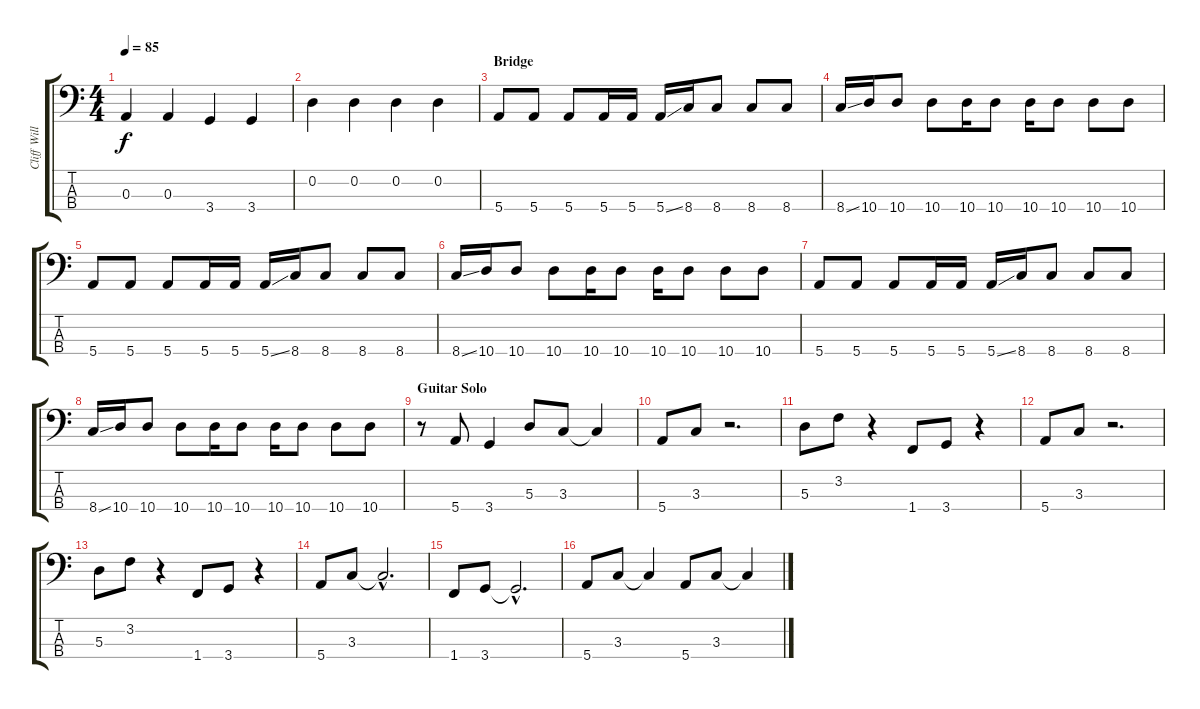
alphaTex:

\track ("Cliff Williams" "Cliff Will") {instrument electricbasspick}
\staff {score tabs}
\tuning (G2 D2 A1 E1) {hide}
\ts (4 4)
\tempo 85
\clef f4
\ks c
0.3.4{dy f} 0.3.4 3.4.4 3.4.4 |
0.2.4 0.2.4 0.2.4 0.2.4 |
\section ("" "Bridge")
5.4.8 5.4.8 5.4.8 5.4.16 5.4.16 5.4{ss}.16 8.4.16 8.4.8 8.4.8 8.4.8 |
8.4{ss}.16 10.4.16 10.4.8 10.4.8 10.4.16 10.4.8 10.4.16 10.4.8 10.4.8 10.4.8 |
5.4.8 5.4.8 5.4.8 5.4.16 5.4.16 5.4{ss}.16 8.4.16 8.4.8 8.4.8 8.4.8 |
8.4{ss}.16 10.4.16 10.4.8 10.4.8 10.4.16 10.4.8 10.4.16 10.4.8 10.4.8 10.4.8 |
5.4.8 5.4.8 5.4.8 5.4.16 5.4.16 5.4{ss}.16 8.4.16 8.4.8 8.4.8 8.4.8 |
8.4{ss}.16 10.4.16 10.4.8 10.4.8 10.4.16 10.4.8 10.4.16 10.4.8 10.4.8 10.4.8 |
\section ("" "Guitar Solo")
r.8 5.4.8 3.4.4 5.3.8 3.3.8 3.3{t}.4 |
5.4.8 3.3.8 r.2{d} |
5.3.8 3.2.8 r.4 1.4.8 3.4.8 r.4 |
5.4.8 3.3.8 r.2{d} |
5.3.8 3.2.8 r.4 1.4.8 3.4.8 r.4 |
5.4.8 3.3.8 3.3{hac t}.2{d} |
1.4.8 3.4.8 3.4{hac t}.2{d} |
5.4.8 3.3.8 3.3{t}.4 5.4.8 3.3.8 3.3{t}.4
